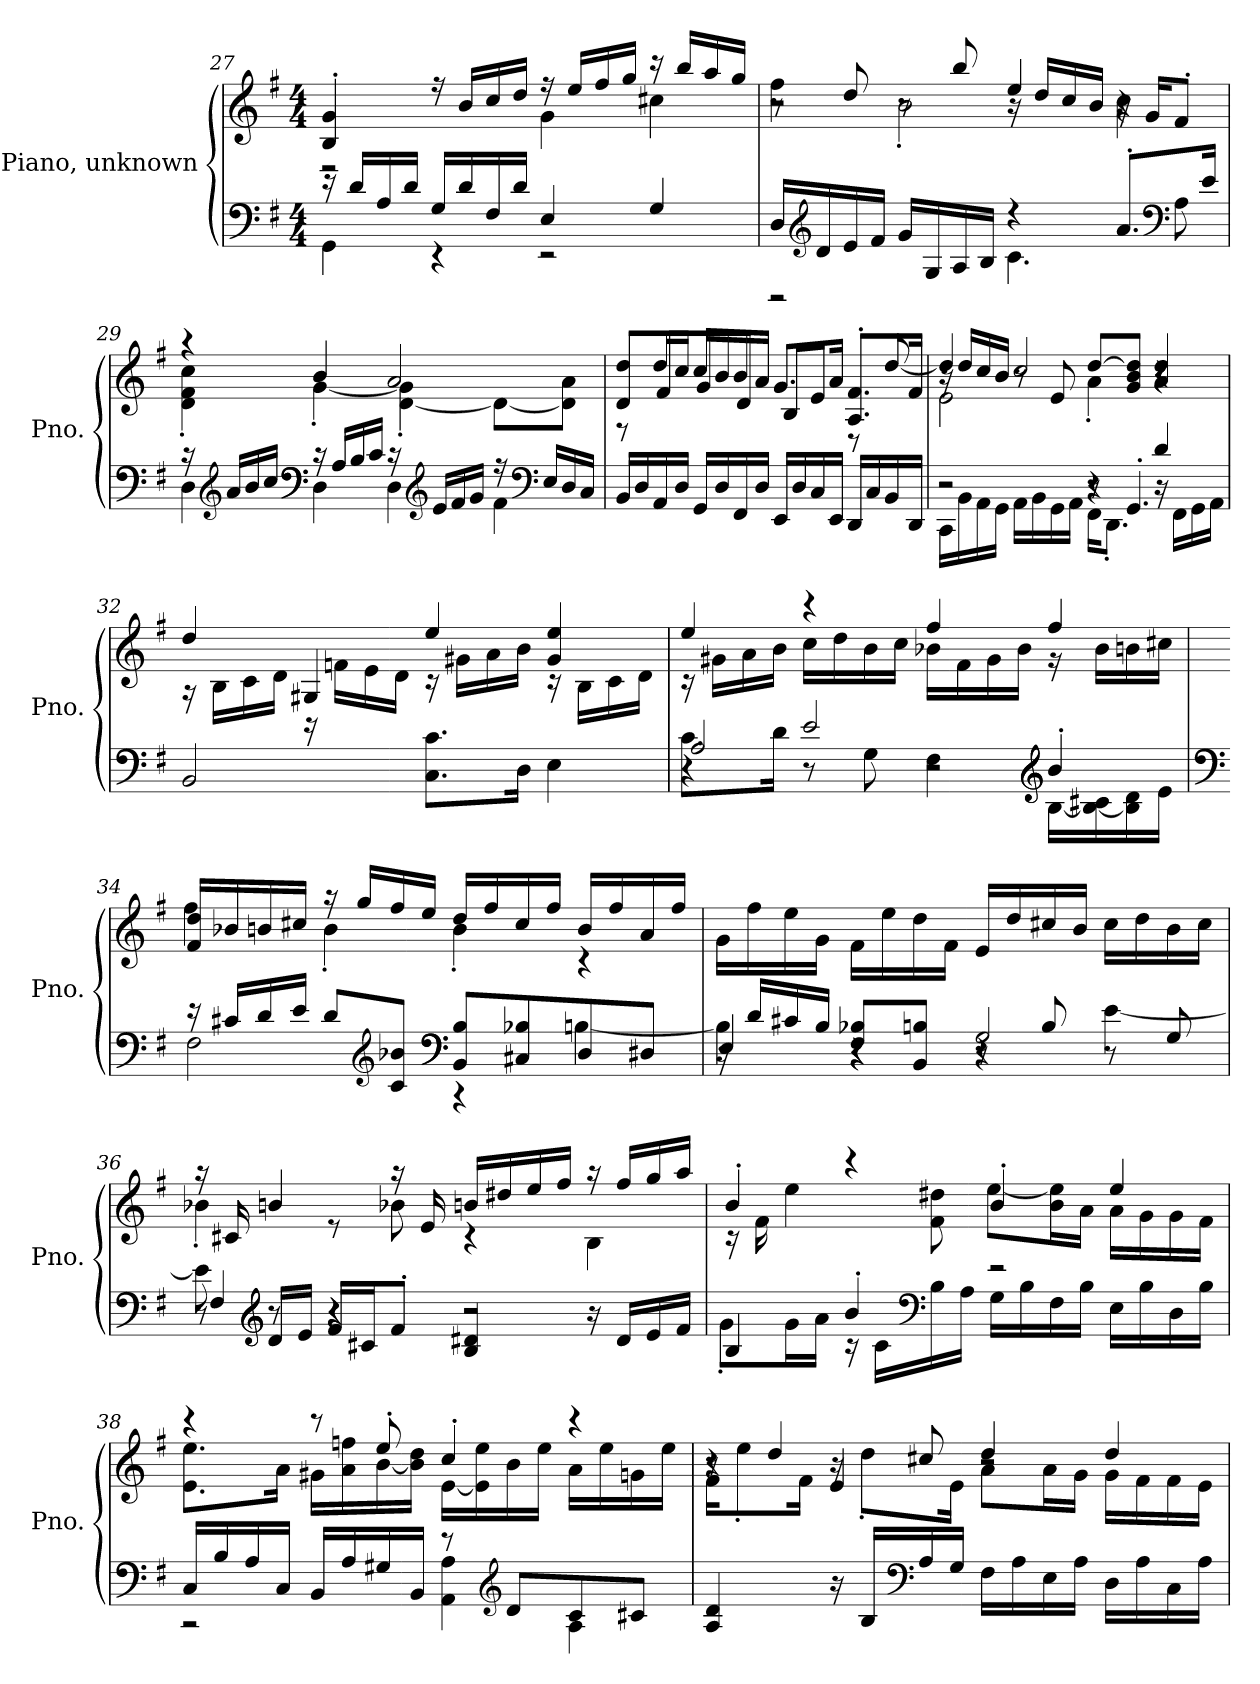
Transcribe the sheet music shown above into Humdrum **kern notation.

**kern	**kern
*part1	*part1
*staff2	*staff1
*I"Piano, unknown	*
*I'Pno.	*
*clefF4	*clefG2
*k[f#]	*k[f#]
*M4/4	*M4/4
=27	=27
*^	*^
16r	4GG\	4B/' 4g/'	2r
16d/LL	.	.	.
16A/	.	.	.
16d/JJ	.	.	.
16G/LL	4r	16r	.
16d/	.	16b/LL	.
16F#/	.	16cc/	.
16d/JJ	.	16dd/JJ	.
4E/	2r	16r	4g\
.	.	16ee/LL	.
.	.	16ff#/	.
.	.	16gg/JJ	.
4G/	.	16r	4cc#X\
.	.	16bb/LL	.
.	.	16aa/	.
.	.	16gg/JJ	.
!!LO:LB:g=z
=28	=28	=28	=28
*	*	*	*^
16D/LL	2r	2r	4ff#\	8r
*clefG2	*	*	*	*
16d/	.	.	.	.
16e/	.	.	.	8dd/
16f#/JJ	.	.	.	.
16g/LL	.	.	2b'\	8r
16G/	.	.	.	.
16A/	.	.	.	8bb/
16B/JJ	.	.	.	.
4r	4.c\	4ee/	.	16r
.	.	.	.	16dd/LL
.	.	.	.	16cc/
.	.	.	.	16b/JJ
8.a'/L	.	4r	4cc\	16r
.	.	.	.	16g/KL
*clefF4	*	*	*	*
.	8A\	.	.	8f#'/J
16e/Jk	.	.	.	.
*	*	*	*v	*v
=29	=29	=29	=29
16r	4D\	4r	4d\' 4f#\' 4cc\'
*clefG2	*	*	*
16a/LL	.	.	.
16b/	.	.	.
16cc/JJ	.	.	.
*clefF4	*	*	*
16r	4D\	4b/	[4g'\
16A/LL	.	.	.
16B/	.	.	.
16c/JJ	.	.	.
16r	4D\	2a/	[4d\' 4g\]'
*clefG2	*	*	*
16e/LL	.	.	.
16f#/	.	.	.
16g/JJ	.	.	.
16r	4f#\	.	8d\L_
*clefF4	*	*	*
16E/LL	.	.	.
16D/	.	.	8d\] 8a\J
16C/JJ	.	.	.
*v	*v	*	*
!!LO:LB:g=z	!!
=30	=30	=30
16BB/LL	8d/ 8dd/L	8r
16D/	.	.
16AA/	16dd/L	8f#/L
16D/JJ	16cc/JJ	.
16GG/LL	16cc/LL	8g/
16D/	16b/	.
16FF#/	16b/	8d/J
16D/JJ	16a/JJ	.
16EE/LL	8.g/L	8B/L
16D/	.	.
16C/	.	8e/J
16EE/JJ	16a/Jk	.
16DD/LL	8.A/' 8.f#/'L	8r
16C/	.	.
16BB/	.	[8dd/
16DD/JJ	16f#/Jk	.
=31	=31	=31
*^	*	*^
*	*^	*	*	*
2r	16CC\LL	2r	16r	2e\	4dd/]
.	16BB\	.	16dd/LL	.	.
.	16AA\	.	16cc/	.	.
.	16GG\JJ	.	16b/JJ	.	.
.	16AA\LL	.	8r	.	2cc/
.	16BB\	.	.	.	.
.	16GG\	.	8e/	.	.
.	16AA\JJ	.	.	.	.
4r	16FF#\KL	8r	[8dd/L	4a'\	.
.	8.DD'\J	.	.	.	.
.	.	4.GG'/	8g/ 8b/ 8dd/]J	.	.
4d/	16r	.	4a/ 4dd/	4r	4r
.	16FF#\LL	.	.	.	.
.	16GG\	.	.	.	.
.	16AA\JJ	.	.	.	.
*v	*v	*v	*	*	*
*	*	*v	*v
!!LO:LB:g=z
=32	=32	=32
2BB/	4dd/	16r
.	.	16B\LL
.	.	16c\
.	.	16d\JJ
.	4G#X/	16r
.	.	16fn\LL
.	.	16e\
.	.	16d\JJ
8.C\ 8.c\L	4ee/	16r
.	.	16g#X\LL
.	.	16a\
16D\Jk	.	16b\JJ
4E\	4g#/ 4ee/	16r
.	.	16B\LL
.	.	16c\
.	.	16d\JJ
=33	=33	=33
*^	*	*
*	*^	*	*
4r	8.c\L	2A/	4ee/	16r
.	.	.	.	16g#X\LL
.	.	.	.	16a\
.	16d\Jk	.	.	16b\JJ
2e/	8r	.	4r	16cc\LL
.	.	.	.	16dd\
.	8G\	.	.	16b\
.	.	.	.	16cc\JJ
.	4F#\	2r	4ff#/	16b-X\LL
.	.	.	.	16f#\
.	.	.	.	16g#\
.	.	.	.	16b-\JJ
*clefG2	*	*	*	*
4b'/	[16B\LL	.	4ff#/	16r
.	16B\_ 16c#X\	.	.	16b-\LL
.	16B\] 16d\	.	.	16bn\
.	16e\JJ	.	.	16cc#X\JJ
*v	*v	*v	*	*
!!LO:LB:g=z	!!
=34	=34	=34
*clefF4	*	*
*^	*	*
16r	2F#\	16f#/ 16dd/LL	4ff#\
16c#X/LL	.	16b-X/	.
16d/	.	16bn/	.
16e/JJ	.	16cc#X/JJ	.
8d/L	.	16r	4b'\
.	.	16gg/LL	.
*clefG2	*	*	*
8c#/ 8b-X/J	.	16ff#/	.
.	.	16ee/JJ	.
*clefF4	*	*	*
8BB/ 8B/L	4r	16dd/LL	4b'\
.	.	16ff#/	.
8C#X/ 8B-X/	.	16cc#/	.
.	.	16ff#/JJ	.
8D/	[4Bn\	16b/LL	4r
.	.	16ff#/	.
8D#X/J	.	16a/	.
.	.	16ff#/JJ	.
*	*	*v	*v
=35	=35	=35
*	*^	*
16r	4B\]	4E/	16g\LL
16d/LL	.	.	16ff#\
16c#X/	.	.	16ee\
16B/JJ	.	.	16g\JJ
8F#/ 8B-X/L	4r	4r	16f#\LL
.	.	.	16ee\
8BB/ 8Bn/J	.	.	16dd\
.	.	.	16f#\JJ
8r	4r	2G/	16e/LL
.	.	.	16dd/
8B/	.	.	16cc#X/
.	.	.	16b/JJ
8r	[4e\	.	16cc#\LL
.	.	.	16dd\
8G/	.	.	16b\
.	.	.	16cc#\JJ
!!LO:LB:g=z
=36	=36	=36	=36
*	*	*	*^
8r	8e\]	4F#/	16r	4b-X'\
.	.	.	16c#X/	.
*clefG2	*	*	*	*
16d/LL	8r	.	4bn/	.
16e/JJ	.	.	.	.
16f#/LL	4r	4r	.	8r
16c#X/J	.	.	.	.
8f#'/J	.	.	16r	8b-X\
.	.	.	16e/	.
4B/ 4d#X/	2r	2r	16bn/LL	4r
.	.	.	16dd#X/	.
.	.	.	16ee/	.
.	.	.	16ff#/JJ	.
16r	.	.	16r	4B\
16d#/LL	.	.	16ff#/LL	.
16e/	.	.	16gg/	.
16f#/JJ	.	.	16aa/JJ	.
*	*v	*v	*	*
=37	=37	=37	=37
4B/	8g'\L	4b'/	16r
.	.	.	16f#\
.	16g\L	.	4ee\
.	16a\JJ	.	.
4b'/	16r	4r	.
.	16c\LL	.	.
*clefF4	*	*	*
.	16B\	.	8f#\ 8dd#X\
.	16A\JJ	.	.
2r	16G\LL	4b'/	[8ee\L
.	16B\	.	.
.	16F#\	.	16b\ 16ee\]L
.	16B\JJ	.	16a\JJ
.	16E\LL	4ee/	16a\LL
.	16B\	.	16g\
.	16D\	.	16g\
.	16B\JJ	.	16f#\JJ
!!LO:PB:g=z	!!
=38	=38	=38	=38
16C/LL	2r	4r	8.e\ 8.ee\L
16B/	.	.	.
16A/	.	.	.
16C/JJ	.	.	16a\Jk
16BB/LL	.	8r	16g#X\LL
16A/	.	.	16a\ 16ffn\
16G#X/	.	8ee'/	[16b\
16BB/JJ	.	.	16b\] 16dd\JJ
8r	4AA\ 4A\	4cc'/	[16e\LL
.	.	.	16e\] 16ee\
*clefG2	*	*	*
8d/L	.	.	16b\
.	.	.	16ee\JJ
8c/	4A\	4r	16a\LL
.	.	.	16ee\
8c#X/J	.	.	16gn\
.	.	.	16ee\JJ
*v	*v	*	*
=39	=39	=39
*	*	*^
4A/ 4d/	8r	16f#\KL	4r
.	.	8ee'\	.
.	4dd/	.	.
.	.	16f#\Jk	.
16r	.	16r	4e/
16B/LL	.	8dd'\L	.
*clefF4	*	*	*
16A/	8cc#X/	.	.
16G/JJ	.	16e\Jk	.
16F#\LL	4dd/	8a\L	2r
16A\	.	.	.
16E\	.	16a\L	.
16A\JJ	.	16g\JJ	.
16D\LL	4dd/	16g\LL	.
16A\	.	16f#\	.
16C\	.	16f#\	.
16A\JJ	.	16e\JJ	.
*	*v	*v	*v
=	=
*-	*-
